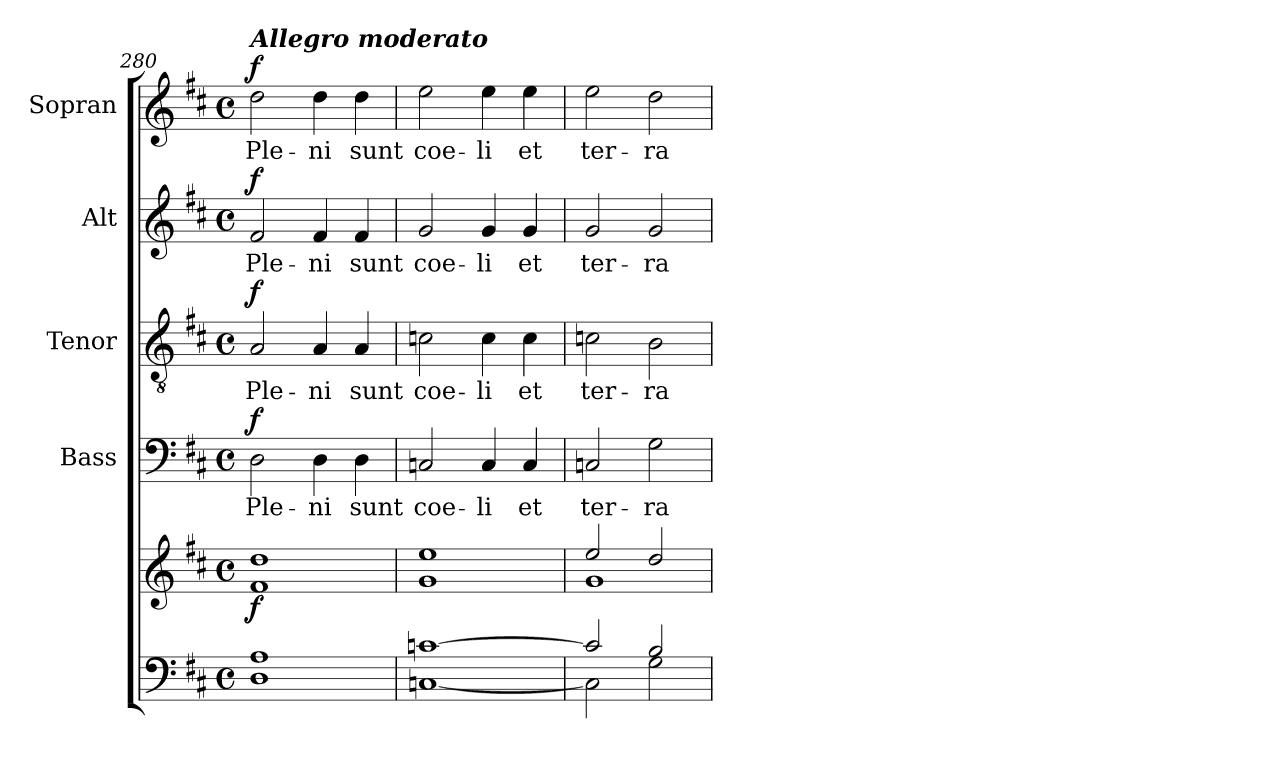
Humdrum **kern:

**kern	**kern	**dynam	**kern	**text	**dynam	**kern	**text	**dynam	**kern	**text	**dynam	**kern	**text	**dynam
*part5	*part5	*part5	*part4	*part4	*part4	*part3	*part3	*part3	*part2	*part2	*part2	*part1	*part1	*part1
*staff6	*staff5	*staff5/6	*staff4	*staff4	*staff4	*staff3	*staff3	*staff3	*staff2	*staff2	*staff2	*staff1	*staff1	*staff1
*	*	*	*I"Bass	*	*	*I"Tenor	*	*	*I"Alt	*	*	*I"Sopran	*	*
*	*	*	*I'B.	*	*	*I'T.	*	*	*I'A.	*	*	*I'S.	*	*
*clefF4	*clefG2	*	*clefF4	*	*	*clefGv2	*	*	*clefG2	*	*	*clefG2	*	*
*k[f#c#]	*k[f#c#]	*	*k[f#c#]	*	*	*k[f#c#]	*	*	*k[f#c#]	*	*	*k[f#c#]	*	*
*D:	*D:	*	*D:	*	*	*D:	*	*	*D:	*	*	*D:	*	*
*M4/4	*M4/4	*	*M4/4	*	*	*M4/4	*	*	*M4/4	*	*	*M4/4	*	*
*met(c)	*met(c)	*	*met(c)	*	*	*met(c)	*	*	*met(c)	*	*	*met(c)	*	*
=280	=280	=280	=280	=280	=280	=280	=280	=280	=280	=280	=280	=280	=280	=280
*^	*^	*	*	*	*	*	*	*	*	*	*	*	*	*
!	!	!	!	!	!	!	!	!	!	!	!	!	!	!LO:TX:a:Bi:t=Allegro moderato	!	!
!	!	!	!	!LO:DY:b	!	!LO:LY:b	!LO:DY:a	!	!LO:LY:b	!LO:DY:a	!	!LO:LY:b	!LO:DY:a	!	!LO:LY:b	!LO:DY:a
1A	1D	1dd	1f#	f	2D\	Ple-	f	2A/	Ple-	f	2f#/	Ple-	f	2dd\	Ple-	f
!	!	!	!	!	!	!LO:LY:b	!	!	!LO:LY:b	!	!	!LO:LY:b	!	!	!LO:LY:b	!
.	.	.	.	.	4D\	-ni	.	4A/	-ni	.	4f#/	-ni	.	4dd\	-ni	.
!	!	!	!	!	!	!LO:LY:b	!	!	!LO:LY:b	!	!	!LO:LY:b	!	!	!LO:LY:b	!
.	.	.	.	.	4D\	sunt	.	4A/	sunt	.	4f#/	sunt	.	4dd\	sunt	.
!!LO:LB:g=z
=281	=281	=281	=281	=281	=281	=281	=281	=281	=281	=281	=281	=281	=281	=281	=281	=281
!	!	!	!	!	!	!LO:LY:b	!	!	!LO:LY:b	!	!	!LO:LY:b	!	!	!LO:LY:b	!
[>1cn	[<1Cn	1ee	1g	.	2Cn/	coe-	.	2cn\	coe-	.	2g/	coe-	.	2ee\	coe-	.
!	!	!	!	!	!	!LO:LY:b	!	!	!LO:LY:b	!	!	!LO:LY:b	!	!	!LO:LY:b	!
.	.	.	.	.	4C/	-li	.	4c\	-li	.	4g/	-li	.	4ee\	-li	.
!	!	!	!	!	!	!LO:LY:b	!	!	!LO:LY:b	!	!	!LO:LY:b	!	!	!LO:LY:b	!
.	.	.	.	.	4C/	et	.	4c\	et	.	4g/	et	.	4ee\	et	.
=282	=282	=282	=282	=282	=282	=282	=282	=282	=282	=282	=282	=282	=282	=282	=282	=282
!	!	!	!	!	!	!LO:LY:b	!	!	!LO:LY:b	!	!	!LO:LY:b	!	!	!LO:LY:b	!
2c/]	2C\]	2ee/	1g	.	2Cn/	ter-	.	2cn\	ter-	.	2g/	ter-	.	2ee\	ter-	.
!	!	!	!	!	!	!LO:LY:b	!	!	!LO:LY:b	!	!	!LO:LY:b	!	!	!LO:LY:b	!
2B/	2G\	2dd/	.	.	2G\	-ra	.	2B\	-ra	.	2g/	-ra	.	2dd\	-ra	.
*v	*v	*	*	*	*	*	*	*	*	*	*	*	*	*	*	*
*	*v	*v	*	*	*	*	*	*	*	*	*	*	*	*	*
=	=	=	=	=	=	=	=	=	=	=	=	=	=	=
*-	*-	*-	*-	*-	*-	*-	*-	*-	*-	*-	*-	*-	*-	*-
